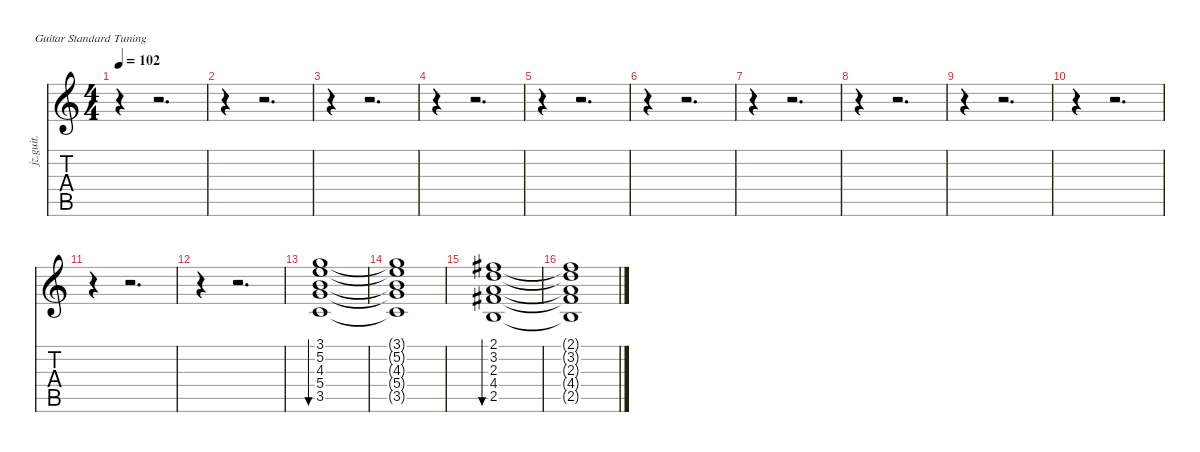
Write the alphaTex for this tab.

\defaultSystemsLayout 4
\hideDynamics
\bracketExtendMode nobrackets
\otherSystemsTrackNameOrientation horizontal
\track ("Tim Renwick" "jz.guit.") {instrument electricguitarjazz}
\staff {score tabs}
\tuning (E4 B3 G3 D3 A2 E2)
\ts (4 4)
\beaming (8 2 2 2 2)
\tempo 102
\clef g2
\ks c
r.4{dy f instrument electricguitarjazz beam Down} r.2{d beam Down} |
r.4{beam Down} r.2{d beam Down} |
r.4{beam Down} r.2{d beam Down} |
r.4{beam Down} r.2{d beam Down} |
r.4{beam Down} r.2{d beam Down} |
r.4{beam Down} r.2{d beam Down} |
r.4{beam Down} r.2{d beam Down} |
r.4{beam Down} r.2{d beam Down} |
r.4{beam Down} r.2{d beam Down} |
r.4{beam Down} r.2{d beam Down} |
r.4{beam Down} r.2{d beam Down} |
r.4{beam Down} r.2{d beam Down} |
(3.1 5.2 4.3 5.4 3.5).1{bu 240 beam Up} |
(3.1{t} 5.2{t} 4.3{t} 5.4{t} 3.5{t}).1{beam Up} |
(2.1{acc #} 3.2 2.3 4.4{acc #} 2.5).1{bu 240 beam Up} |
(2.1{t acc #} 3.2{t} 2.3{t} 4.4{t acc #} 2.5{t}).1{beam Up}
